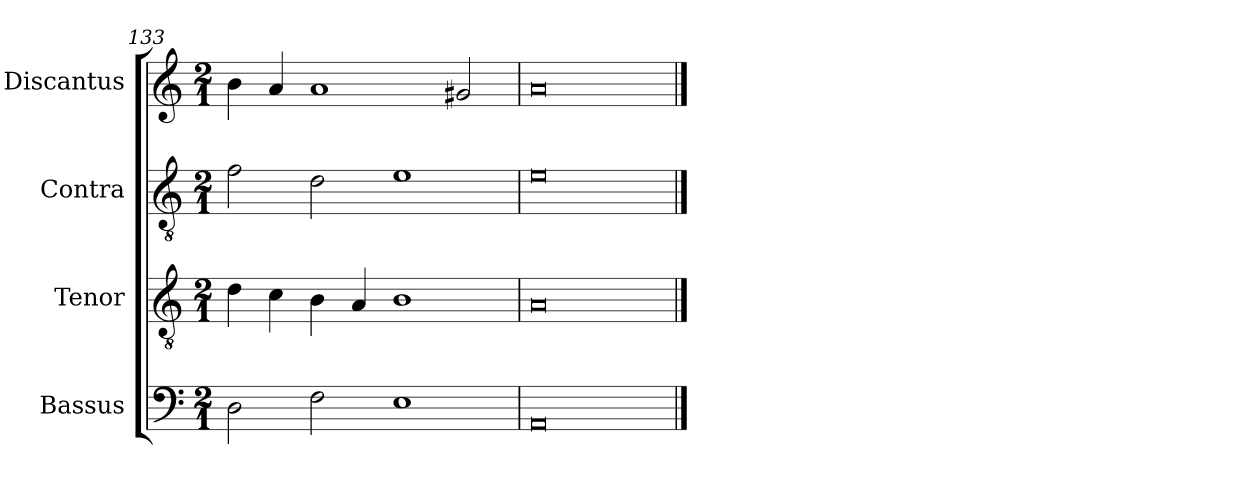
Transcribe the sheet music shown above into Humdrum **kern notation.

**kern	**kern	**kern	**kern
*part4	*part3	*part2	*part1
*staff4	*staff3	*staff2	*staff1
*I"Bassus	*I"Tenor	*I"Contra	*I"Discantus
*I'B	*I'T	*I'C	*I'D
*clefF4	*clefGv2	*clefGv2	*clefG2
*k[]	*k[]	*k[]	*k[]
*M2/1	*M2/1	*M2/1	*M2/1
=133	=133	=133	=133
2D\	4d\	2f\	4b\
.	4c\	.	4a/
2F\	4B\	2d\	1a
.	4A/	.	.
1E	1B	1e	.
.	.	.	2g#X/
=134	=134	=134	=134
0AA	0A	0e	0a
==	==	==	==
*-	*-	*-	*-
